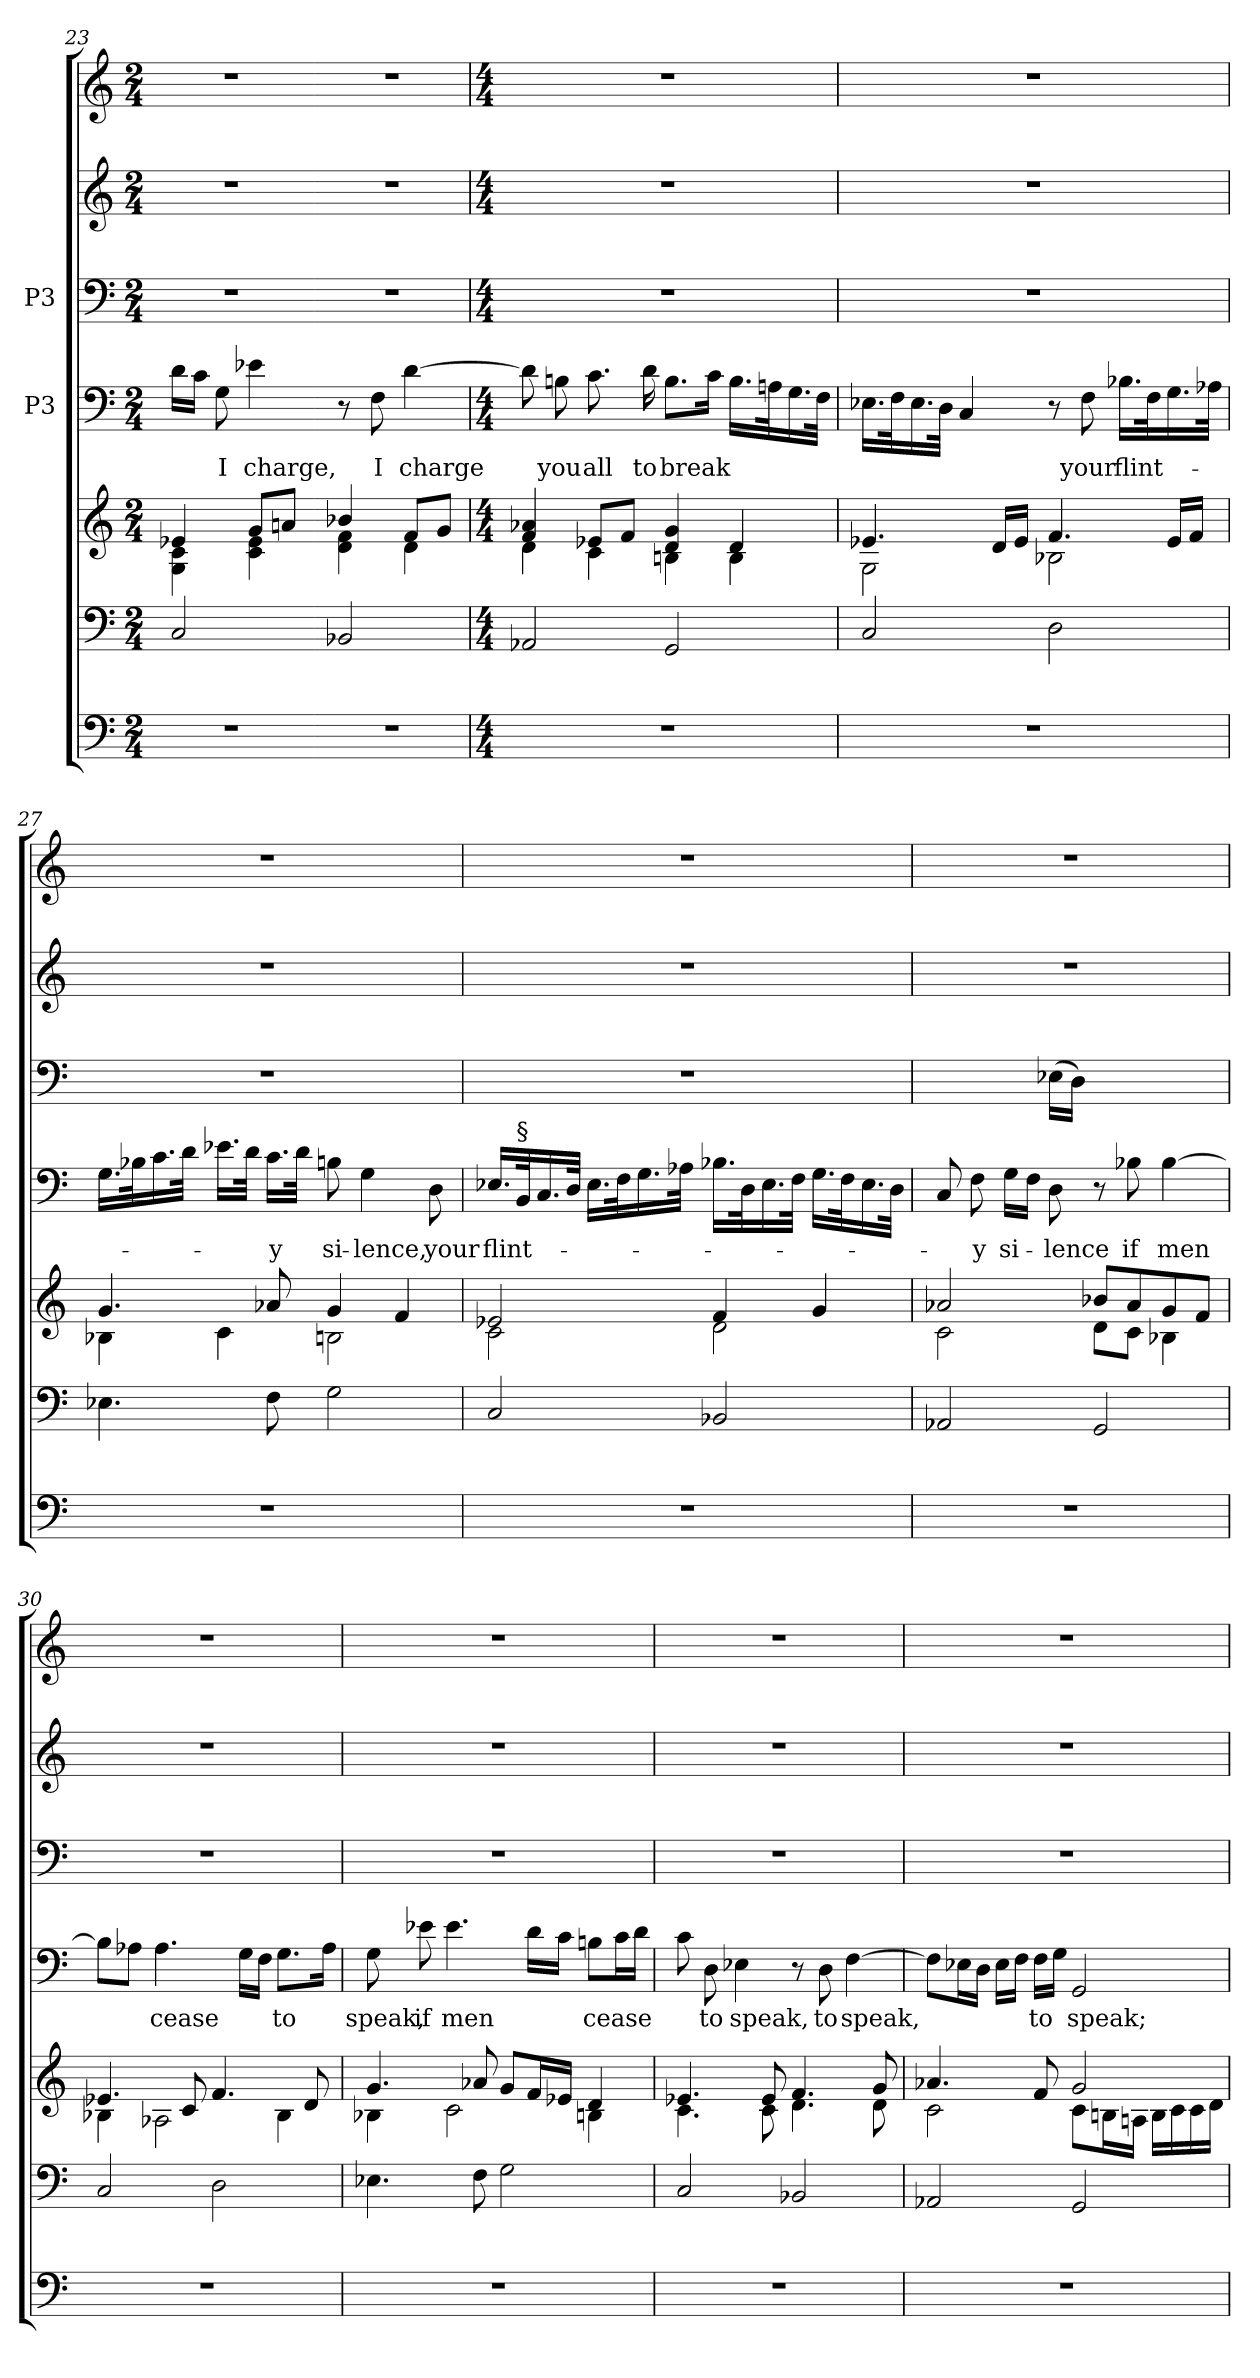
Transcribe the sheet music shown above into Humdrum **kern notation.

**kern	**kern	**kern	**kern	**text	**kern	**kern	**kern
*part7	*part6	*part5	*part4	*part4	*part3	*part2	*part1
*staff7	*staff6	*staff5	*staff4	*staff4	*staff3	*staff2	*staff1
*	*	*	*I"P3	*	*I"P3	*	*
*clefF4	*clefF4	*clefG2	*clefF4	*	*clefF4	*clefG2	*clefG2
*k[]	*k[]	*k[]	*k[]	*	*k[]	*k[]	*k[]
*C:	*C:	*C:	*C:	*	*C:	*C:	*C:
*M2/4	*M2/4	*M2/4	*M2/4	*	*M2/4	*M2/4	*M2/4
=23	=23	=23	=23	=23	=23	=23	=23
!LO:N:vis=1	!	!	!	!	!LO:N:vis=1	!LO:N:vis=1	!LO:N:vis=1
*	*	*^	*	*	*	*	*
2r	2C/	4e-/	4G\ 4c\	16d\LL	.	2r	2r	2r
.	.	.	.	16c\JJ	.	.	.	.
!	!	!	!	!	!LO:LY:b	!	!	!
.	.	.	.	8G\	I	.	.	.
!	!	!	!	!	!LO:LY:b	!	!	!
.	.	8g/L	4c\ 4e-\	4e-\	charge,	.	.	.
.	.	8an/J	.	.	.	.	.	.
!!LO:LB:g=z
=24-	=24-	=24-	=24-	=24-	=24-	=24-	=24-	=24-
!LO:N:vis=1	!	!	!	!	!	!LO:N:vis=1	!LO:N:vis=1	!LO:N:vis=1
2r	2BB-/	4b-/	4d\ 4f\	8r	.	2r	2r	2r
!	!	!	!	!	!LO:LY:b	!	!	!
.	.	.	.	8F\	I	.	.	.
!	!	!	!	!	!LO:LY:b	!	!	!
.	.	8f/L	4d\	[>4d\	charge	.	.	.
.	.	8g/J	.	.	.	.	.	.
=25	=25	=25	=25	=25	=25	=25	=25	=25
*M4/4	*M4/4	*M4/4	*	*M4/4	*	*M4/4	*M4/4	*M4/4
1r	2AA-/	4f/ 4a-/	4d\	8d\]	.	1r	1r	1r
!	!	!	!	!	!LO:LY:b	!	!	!
.	.	.	.	8Bn\	you	.	.	.
!	!	!	!	!	!LO:LY:b	!	!	!
.	.	8e-/L	4c\	8.c\	all	.	.	.
.	.	8f/J	.	.	.	.	.	.
!	!	!	!	!	!LO:LY:b	!	!	!
.	.	.	.	16d\	to	.	.	.
!	!	!	!	!	!LO:LY:b	!	!	!
.	2GG/	4d/ 4g/	4Bn\	8.B\L	break	.	.	.
.	.	.	.	16c\Jk	.	.	.	.
.	.	4d/	4B\	16.B\LL	.	.	.	.
.	.	.	.	32An\k	.	.	.	.
.	.	.	.	16.G\	.	.	.	.
.	.	.	.	32F\JJk	.	.	.	.
=26	=26	=26	=26	=26	=26	=26	=26	=26
1r	2C/	4.e-/	2G\	16.E-\LL	.	1r	1r	1r
.	.	.	.	32F\k	.	.	.	.
.	.	.	.	16.E-\	.	.	.	.
.	.	.	.	32D\JJk	.	.	.	.
.	.	.	.	4C/	.	.	.	.
.	.	16d/LL	.	.	.	.	.	.
.	.	16e-/JJ	.	.	.	.	.	.
.	2D\	4.f/	2B-X\	8r	.	.	.	.
!	!	!	!	!	!LO:LY:b	!	!	!
.	.	.	.	8F\	your	.	.	.
!	!	!	!	!	!LO:LY:b	!	!	!
.	.	.	.	16.B-\LL	flint-	.	.	.
.	.	.	.	32F\k	.	.	.	.
.	.	16e-/LL	.	16.G\	.	.	.	.
.	.	16f/JJ	.	.	.	.	.	.
.	.	.	.	32A-\JJk	.	.	.	.
!!LO:PB:g=z
=27	=27	=27	=27	=27	=27	=27	=27	=27
1r	4.E-\	4.g/	4B-\	16.G\LL	.	1r	1r	1r
.	.	.	.	32B-\k	.	.	.	.
.	.	.	.	16.c\	.	.	.	.
.	.	.	.	32d\JJk	.	.	.	.
.	.	.	4c\	16.e-\LL	.	.	.	.
.	.	.	.	32d\JJk	.	.	.	.
!	!	!	!	!	!LO:LY:b	!	!	!
.	8F\	8a-/	.	16.c\LL	-y	.	.	.
.	.	.	.	32d\JJk	.	.	.	.
!	!	!	!	!	!LO:LY:b	!	!	!
.	2G\	4g/	2Bn\	8Bn\	si-	.	.	.
!	!	!	!	!	!LO:LY:b	!	!	!
.	.	.	.	4G\	-lence,	.	.	.
.	.	4f/	.	.	.	.	.	.
!	!	!	!	!	!LO:LY:b	!	!	!
.	.	.	.	8D\	your	.	.	.
=28	=28	=28	=28	=28	=28	=28	=28	=28
!	!	!	!	!	!LO:LY:b	!	!	!
1r	2C/	2e-/	2c\	16.E-/LL	flint-	1r	1r	1r
!	!	!	!	!LO:TX:a:t=§	!	!	!	!
.	.	.	.	32BB/k	.	.	.	.
.	.	.	.	16.C/	.	.	.	.
.	.	.	.	32D/JJk	.	.	.	.
.	.	.	.	16.E-\LL	.	.	.	.
.	.	.	.	32F\k	.	.	.	.
.	.	.	.	16.G\	.	.	.	.
.	.	.	.	32A-\JJk	.	.	.	.
.	2BB-/	4f/	2d\	16.B-\LL	.	.	.	.
.	.	.	.	32D\k	.	.	.	.
.	.	.	.	16.E-\	.	.	.	.
.	.	.	.	32F\JJk	.	.	.	.
.	.	4g/	.	16.G\LL	.	.	.	.
.	.	.	.	32F\k	.	.	.	.
.	.	.	.	16.E-\	.	.	.	.
.	.	.	.	32D\JJk	.	.	.	.
!!LO:LB:g=z
=29	=29	=29	=29	=29	=29	=29	=29	=29
1r	2AA-/	2a-/	2c\	8C/	.	8ryy	1r	1r
!	!	!	!	!	!LO:LY:b	!	!	!
.	.	.	.	8F\	-y	8ryy	.	.
!	!	!	!	!	!LO:LY:b	!	!	!
.	.	.	.	16G\LL	si-	8ryy	.	.
.	.	.	.	16F\JJ	.	.	.	.
!	!	!	!	!	!LO:LY:b	!	!	!
.	.	.	.	8D\	-lence	(>16E-\LL	.	.
.	.	.	.	.	.	16D\JJ)	.	.
.	2GG/	8b-/L	8d\L	8r	.	2ryy	.	.
!	!	!	!	!	!LO:LY:b	!	!	!
.	.	8a-/	8c\J	8B-\	if	.	.	.
!	!	!	!	!	!LO:LY:b	!	!	!
.	.	8g/	4B-\	[>4B-\	men	.	.	.
.	.	8f/J	.	.	.	.	.	.
=30	=30	=30	=30	=30	=30	=30	=30	=30
1r	2C/	4.e-/	4B-\	8B-\L]	.	1r	1r	1r
.	.	.	.	8A-\J	.	.	.	.
!	!	!	!	!	!LO:LY:b	!	!	!
.	.	.	2A-\	4.A-\	cease	.	.	.
.	.	8c/	.	.	.	.	.	.
.	2D\	4.f/	.	.	.	.	.	.
.	.	.	.	16G\LL	.	.	.	.
.	.	.	.	16F\JJ	.	.	.	.
!	!	!	!	!	!LO:LY:b	!	!	!
.	.	.	4B-\	8.G\L	to	.	.	.
.	.	8d/	.	.	.	.	.	.
.	.	.	.	16A-\Jk	.	.	.	.
=31	=31	=31	=31	=31	=31	=31	=31	=31
!	!	!	!	!	!LO:LY:b	!	!	!
1r	4.E-\	4.g/	4B-\	8G\	speak,	1r	1r	1r
!	!	!	!	!	!LO:LY:b	!	!	!
.	.	.	.	8e-\	if	.	.	.
!	!	!	!	!	!LO:LY:b	!	!	!
.	.	.	2c\	4.e-\	men	.	.	.
.	8F\	8a-/	.	.	.	.	.	.
.	2G\	8g/L	.	.	.	.	.	.
.	.	16f/L	.	16d\LL	.	.	.	.
.	.	16e-/JJ	.	16c\JJ	.	.	.	.
!	!	!	!	!	!LO:LY:b	!	!	!
.	.	4d/	4Bn\	8Bn\L	cease	.	.	.
.	.	.	.	16c\L	.	.	.	.
.	.	.	.	16d\JJ	.	.	.	.
!!LO:LB:g=z
=32	=32	=32	=32	=32	=32	=32	=32	=32
1r	2C/	4.e-/	4.c\	8c\	.	1r	1r	1r
!	!	!	!	!	!LO:LY:b	!	!	!
.	.	.	.	8D\	to	.	.	.
!	!	!	!	!	!LO:LY:b	!	!	!
.	.	.	.	4E-\	speak,	.	.	.
.	.	8e-/	8c\	.	.	.	.	.
.	2BB-/	4.f/	4.d\	8r	.	.	.	.
!	!	!	!	!	!LO:LY:b	!	!	!
.	.	.	.	8D\	to	.	.	.
!	!	!	!	!	!LO:LY:b	!	!	!
.	.	.	.	[>4F\	speak,	.	.	.
.	.	8g/	8d\	.	.	.	.	.
=33	=33	=33	=33	=33	=33	=33	=33	=33
1r	2AA-/	4.a-/	2c\	8F\L]	.	1r	1r	1r
.	.	.	.	16E-\L	.	.	.	.
.	.	.	.	16D\JJ	.	.	.	.
.	.	.	.	16E-\LL	.	.	.	.
.	.	.	.	16F\JJ	.	.	.	.
!	!	!	!	!	!LO:LY:b	!	!	!
.	.	8f/	.	16F\LL	to	.	.	.
.	.	.	.	16G\JJ	.	.	.	.
!	!	!	!	!	!LO:LY:b	!	!	!
.	2GG/	2g/	8c\L	2GG/	speak;	.	.	.
.	.	.	16Bn\L	.	.	.	.	.
.	.	.	16An\JJ	.	.	.	.	.
.	.	.	16B\LL	.	.	.	.	.
.	.	.	16c\	.	.	.	.	.
.	.	.	16c\	.	.	.	.	.
.	.	.	16d\JJ	.	.	.	.	.
*	*	*v	*v	*	*	*	*	*
=	=	=	=	=	=	=	=
*-	*-	*-	*-	*-	*-	*-	*-
